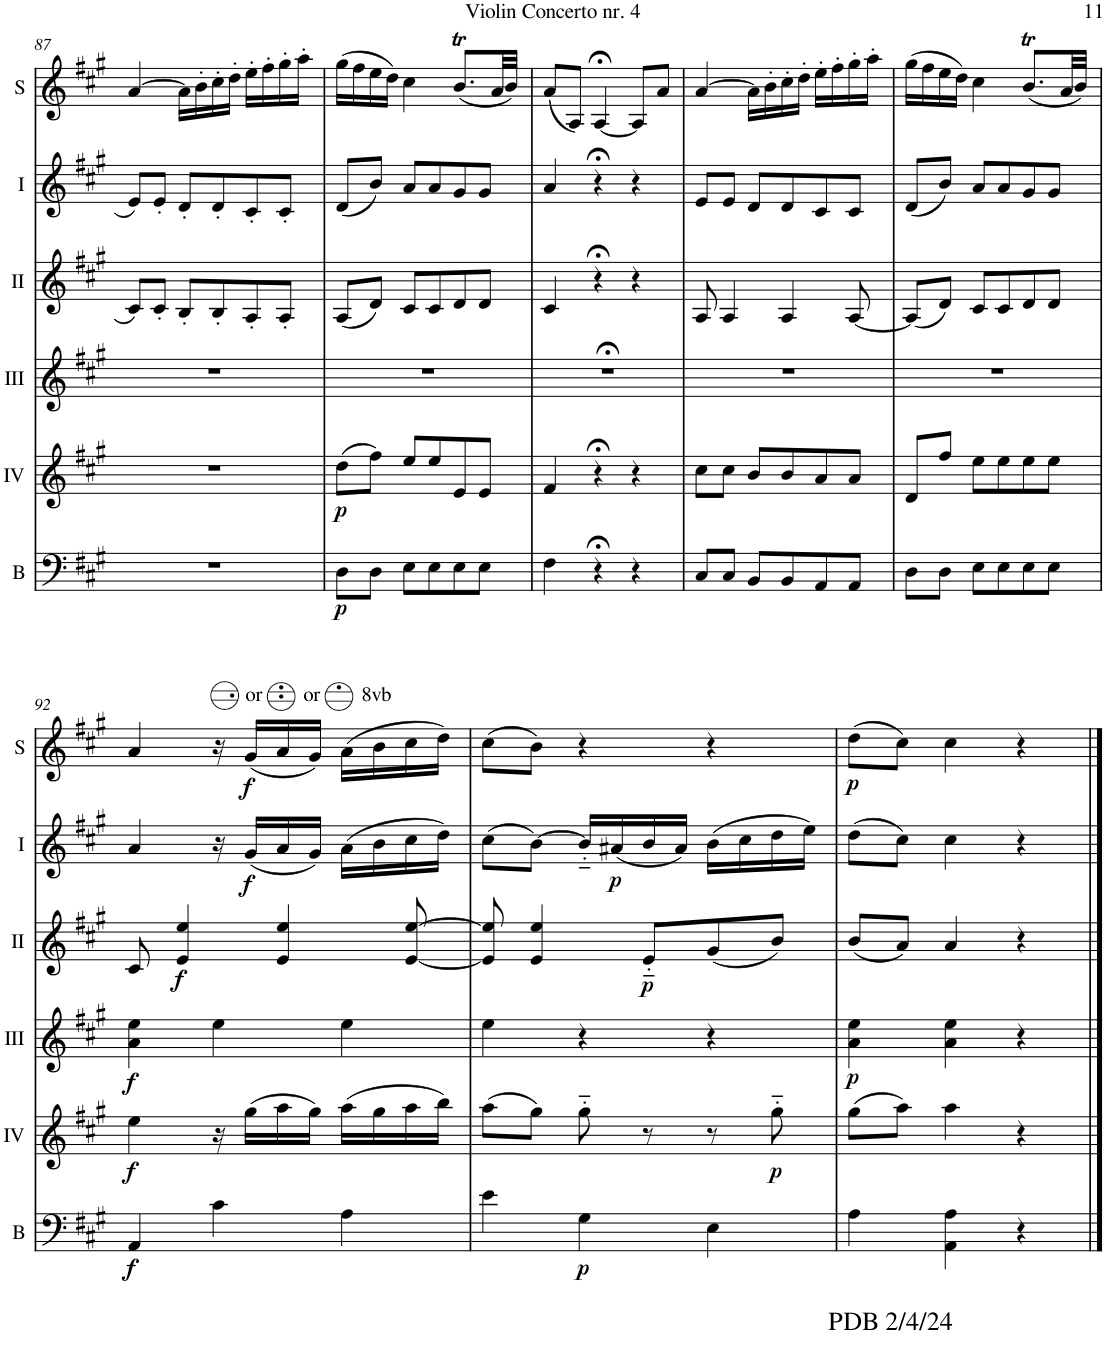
**kern	**dynam	**kern	**dynam	**kern	**dynam	**kern	**dynam	**kern	**dynam	**kern	**dynam
*part6	*part6	*part5	*part5	*part4	*part4	*part3	*part3	*part2	*part2	*part1	*part1
*staff6	*staff6	*staff5	*staff5	*staff4	*staff4	*staff3	*staff3	*staff2	*staff2	*staff1	*staff1
*I"Bass	*	*I"Acc. 4	*	*I"Acc. 3	*	*I"Acc. 2	*	*I"Acc. 1	*	*I"Solo	*
*I'B	*	*	*	*	*	*	*	*	*	*I'S	*
!!LO:PB:g=z
*clefF4	*	*clefG2	*	*clefG2	*	*clefG2	*	*clefG2	*	*clefG2	*
*Trd7c12	*	*Trd7c12	*	*Trd7c12	*	*	*	*	*	*	*
*k[f#c#g#]	*	*k[f#c#g#]	*	*k[f#c#g#]	*	*k[f#c#g#]	*	*k[f#c#g#]	*	*k[f#c#g#]	*
*M3/4	*	*M3/4	*	*M3/4	*	*M3/4	*	*M3/4	*	*M3/4	*
=87	=87	=87	=87	=87	=87	=87	=87	=87	=87	=87	=87
2.r	.	2.r	.	2.r	.	8c#/L	.	8e/L	.	[4a/	.
.	.	.	.	.	.	8c#'/J	.	8e'/J	.	.	.
.	.	.	.	.	.	8B'/L	.	8d'/L	.	16a\LL]	.
.	.	.	.	.	.	.	.	.	.	16b'\	.
.	.	.	.	.	.	8B'/	.	8d'/	.	16cc#'\	.
.	.	.	.	.	.	.	.	.	.	16dd'\JJ	.
.	.	.	.	.	.	8A'/	.	8c#'/	.	16ee'\LL	.
.	.	.	.	.	.	.	.	.	.	16ff#'\	.
.	.	.	.	.	.	8A'/J	.	8c#'/J	.	16gg#'\	.
.	.	.	.	.	.	.	.	.	.	16aa'\JJ	.
=88	=88	=88	=88	=88	=88	=88	=88	=88	=88	=88	=88
!	!LO:DY:b	!	!LO:DY:b	!	!	!	!	!	!	!	!
8D\L	p	(8dd\L	p	2.r	.	(8A/L	.	(8d/L	.	(16gg#\LL	.
.	.	.	.	.	.	.	.	.	.	16ff#\	.
8D\J	.	8ff#\J)	.	.	.	8d/J)	.	8b/J)	.	16ee\	.
.	.	.	.	.	.	.	.	.	.	16dd\JJ)	.
8E\L	.	8ee/L	.	.	.	8c#/L	.	8a/L	.	4cc#\	.
8E\	.	8ee/	.	.	.	8c#/	.	8a/	.	.	.
8E\	.	8e/	.	.	.	8d/	.	8g#/	.	(8.bT/L	.
8E\J	.	8e/J	.	.	.	8d/J	.	8g#/J	.	.	.
.	.	.	.	.	.	.	.	.	.	32a/LL	.
.	.	.	.	.	.	.	.	.	.	32b/JJJ)	.
=89	=89	=89	=89	=89	=89	=89	=89	=89	=89	=89	=89
4F#\	.	4f#/	.	2.r;<	.	4c#/	.	4a/	.	(8a/L	.
.	.	.	.	.	.	.	.	.	.	8A/J)	.
4r;<	.	4r;<	.	.	.	4r;<	.	4r;<	.	[4A;</	.
4r	.	4r	.	.	.	4r	.	4r	.	8A/L]	.
.	.	.	.	.	.	.	.	.	.	8a/J	.
=90	=90	=90	=90	=90	=90	=90	=90	=90	=90	=90	=90
8C#/L	.	8cc#\L	.	2.r	.	8A/	.	8e/L	.	[4a/	.
8C#/J	.	8cc#\J	.	.	.	4A/	.	8e/J	.	.	.
8BB/L	.	8b/L	.	.	.	.	.	8d/L	.	16a\LL]	.
.	.	.	.	.	.	.	.	.	.	16b'\	.
8BB/	.	8b/	.	.	.	4A/	.	8d/	.	16cc#'\	.
.	.	.	.	.	.	.	.	.	.	16dd'\JJ	.
8AA/	.	8a/	.	.	.	.	.	8c#/	.	16ee'\LL	.
.	.	.	.	.	.	.	.	.	.	16ff#'\	.
8AA/J	.	8a/J	.	.	.	[8A/	.	8c#/J	.	16gg#'\	.
.	.	.	.	.	.	.	.	.	.	16aa'\JJ	.
=91	=91	=91	=91	=91	=91	=91	=91	=91	=91	=91	=91
8D\L	.	8d/L	.	2.r	.	(8A/L]	.	(8d/L	.	(16gg#\LL	.
.	.	.	.	.	.	.	.	.	.	16ff#\	.
8D\J	.	8ff#/J	.	.	.	8d/J)	.	8b/J)	.	16ee\	.
.	.	.	.	.	.	.	.	.	.	16dd\JJ)	.
8E\L	.	8ee\L	.	.	.	8c#/L	.	8a/L	.	4cc#\	.
8E\	.	8ee\	.	.	.	8c#/	.	8a/	.	.	.
8E\	.	8ee\	.	.	.	8d/	.	8g#/	.	(8.bT/L	.
8E\J	.	8ee\J	.	.	.	8d/J	.	8g#/J	.	.	.
.	.	.	.	.	.	.	.	.	.	32a/LL	.
.	.	.	.	.	.	.	.	.	.	32b/JJJ)	.
!!LO:LB:g=z
=92	=92	=92	=92	=92	=92	=92	=92	=92	=92	=92	=92
!	!LO:DY:b	!	!LO:DY:b	!	!LO:DY:b	!	!	!	!	!	!
4AA/	f	4ee\	f	4a\ 4ee\	f	8c#/	.	4a/	.	4a/	.
!	!	!	!	!	!	!	!LO:DY:b	!	!	!	!
.	.	.	.	.	.	4e/ 4ee/	f	.	.	.	.
4c#\	.	16r	.	4ee\	.	.	.	16r	.	16r	.
!	!	!	!	!	!	!	!	!	!	!LO:TX:a:t=or        or        8vb	!
!	!	!	!	!	!	!	!	!	!LO:DY:b	!	!LO:DY:b
.	.	(16gg#\LL	.	.	.	.	.	(16g#/LL	f	(16g#/LL	f
.	.	16aa\	.	.	.	4e/ 4ee/	.	16a/	.	16a/	.
.	.	16gg#\JJ)	.	.	.	.	.	16g#/JJ)	.	16g#/JJ)	.
4A\	.	(16aa\LL	.	4ee\	.	.	.	(16a\LL	.	(16a\LL	.
.	.	16gg#\	.	.	.	.	.	16b\	.	16b\	.
.	.	16aa\	.	.	.	[8e/ [8ee/	.	16cc#\	.	16cc#\	.
.	.	16bb\JJ)	.	.	.	.	.	16dd\JJ)	.	16dd\JJ)	.
=93	=93	=93	=93	=93	=93	=93	=93	=93	=93	=93	=93
4e\	.	(8aa\L	.	4ee\	.	8e/] 8ee/]	.	(8cc#\L	.	(8cc#\L	.
.	.	8gg#\J)	.	.	.	4e/ 4ee/	.	[8b\J)	.	8b\J)	.
!	!LO:DY:b	!	!	!	!	!	!	!	!	!	!
4G#\	p	8gg#'~\	.	4r	.	.	.	16b'~/LL]	.	4r	.
!	!	!	!	!	!	!	!	!	!LO:DY:b	!	!
.	.	.	.	.	.	.	.	(16a#X/	p	.	.
!	!	!	!	!	!	!	!LO:DY:b	!	!	!	!
.	.	8r	.	.	.	8e'~/L	p	16b/	.	.	.
.	.	.	.	.	.	.	.	16a#/JJ)	.	.	.
4E\	.	8r	.	4r	.	(8g#/	.	(16b\LL	.	4r	.
.	.	.	.	.	.	.	.	16cc#\	.	.	.
!	!	!	!LO:DY:b	!	!	!	!	!	!	!	!
.	.	8gg#'~\	p	.	.	8b/J)	.	16dd\	.	.	.
.	.	.	.	.	.	.	.	16ee\JJ)	.	.	.
=94	=94	=94	=94	=94	=94	=94	=94	=94	=94	=94	=94
!	!	!	!	!	!	!	!	!	!	!LO:TX:b:t=PDB 2/4/24	!
!	!	!	!	!	!	!	!	!	!	!LO:TX:b:t=For more arrangements, check out www.de-bra.nl/arrangements.html	!
!	!	!	!	!	!LO:DY:b	!	!	!	!	!	!LO:DY:b
4A\	.	(8gg#\L	.	4a\ 4ee\	p	(8b/L	.	(8dd\L	.	(8dd\L	p
.	.	8aa\J)	.	.	.	8a/J)	.	8cc#\J)	.	8cc#\J)	.
4AA\ 4A\	.	4aa\	.	4a\ 4ee\	.	4a/	.	4cc#\	.	4cc#\	.
4r	.	4r	.	4r	.	4r	.	4r	.	4r	.
==	==	==	==	==	==	==	==	==	==	==	==
*-	*-	*-	*-	*-	*-	*-	*-	*-	*-	*-	*-
